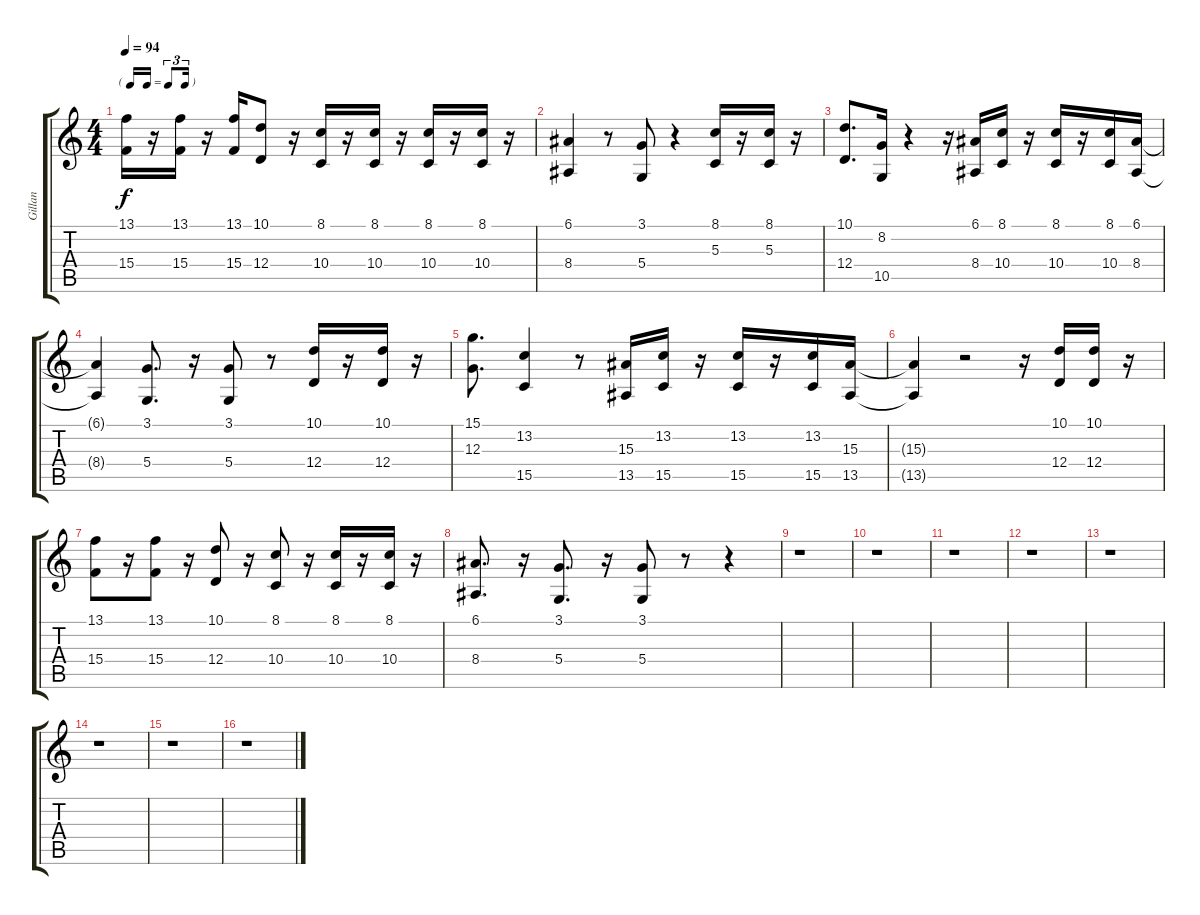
\track ("Gillan" "Gillan") {instrument lead6voice}
\staff {score tabs}
\tuning (E4 B3 G3 D3 A2 E2) {hide}
\ts (4 4)
\tf triplet16th
\tempo 94
\clef g2
\ks c
(13.1 15.4).16{dy f} r.16 (13.1 15.4).16 r.16 (13.1 15.4).16 (10.1 12.4).8 r.16 (8.1 10.4).16 r.16 (8.1 10.4).16 r.16 (8.1 10.4).16 r.16 (8.1 10.4).16 r.16 |
(6.1 8.4).4 r.8 (3.1 5.4).8 r.4 (8.1 5.3).16 r.16 (8.1 5.3).16 r.16 |
(10.1 12.4).8{d} (8.2 10.5).16 r.4 r.16 (6.1 8.4).16 (8.1 10.4).16 r.16 (8.1 10.4).16 r.16 (8.1 10.4).16 (6.1 8.4).16 |
(6.1{t} 8.4{t}).4 (3.1 5.4).8{d} r.16 (3.1 5.4).8 r.8 (10.1 12.4).16 r.16 (10.1 12.4).16 r.16 |
(15.1 12.3).8{d} (13.2 15.5).4 r.8 (15.3 13.5).16 (13.2 15.5).16 r.16 (13.2 15.5).16 r.16 (13.2 15.5).16 (15.3 13.5).16 |
(15.3{t} 13.5{t}).4 r.2 r.16 (10.1 12.4).16 (10.1 12.4).16 r.16 |
(13.1 15.4).8 r.16 (13.1 15.4).8 r.16 (10.1 12.4).8 r.16 (8.1 10.4).8 r.16 (8.1 10.4).16 r.16 (8.1 10.4).16 r.16 |
(6.1 8.4).8{d} r.16 (3.1 5.4).8{d} r.16 (3.1 5.4).8 r.8 r.4 |
r.1 |
r.1 |
r.1 |
r.1 |
r.1 |
r.1 |
r.1 |
r.1
